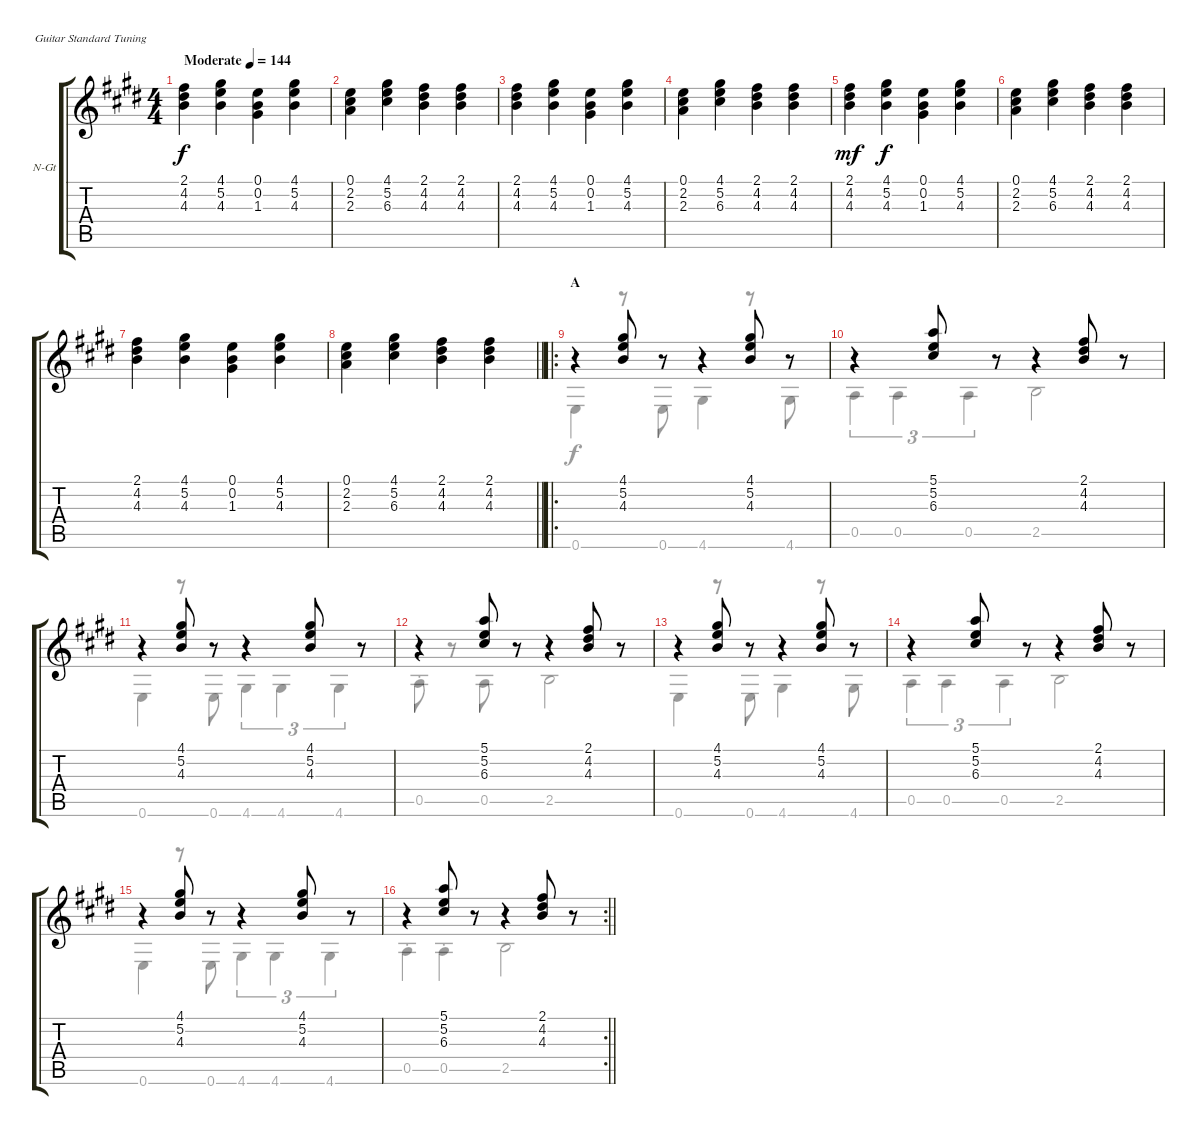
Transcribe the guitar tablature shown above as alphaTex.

\bracketExtendMode groupsimilarinstruments
\firstSystemTrackNameOrientation horizontal
\otherSystemsTrackNameOrientation horizontal
\track ("Guitar 4" "N-Gt") {instrument acousticguitarnylon}
\staff {score tabs}
\tuning (E4 B3 G3 D3 A2 E2)
\voice
\ts (4 4)
\beaming (8 2 2 2 2)
\tempo (144 "Moderate")
\clef g2
\ks e
(2.1 4.2 4.3).4{dy f instrument acousticguitarnylon} (4.1 5.2 4.3).4 (0.1 0.2 1.3).4 (4.1 5.2 4.3).4 |
(0.1 2.2 2.3).4 (4.1 5.2 6.3).4 (2.1 4.2 4.3).4 (2.1 4.2 4.3).4 |
(2.1 4.2 4.3).4 (4.1 5.2 4.3).4 (0.1 0.2 1.3).4 (4.1 5.2 4.3).4 |
(0.1 2.2 2.3).4 (4.1 5.2 6.3).4 (2.1 4.2 4.3).4 (2.1 4.2 4.3).4 |
(2.1 4.2 4.3).4{dy mf} (4.1 5.2 4.3).4{dy f} (0.1 0.2 1.3).4 (4.1 5.2 4.3).4 |
(0.1 2.2 2.3).4 (4.1 5.2 6.3).4 (2.1 4.2 4.3).4 (2.1 4.2 4.3).4 |
(2.1 4.2 4.3).4 (4.1 5.2 4.3).4 (0.1 0.2 1.3).4 (4.1 5.2 4.3).4 |
\barLineRight lightlight
(0.1 2.2 2.3).4 (4.1 5.2 6.3).4 (2.1 4.2 4.3).4 (2.1 4.2 4.3).4 |
\ro
\section ("" "A")
r.4 (4.1 5.2 4.3).8 r.8 r.4 (4.1 5.2 4.3).8 r.8 |
r.4 (5.1 5.2 6.3).8 r.8 r.4 (2.1 4.2 4.3).8 r.8 |
r.4 (4.1 5.2 4.3).8 r.8 r.4 (4.1 5.2 4.3).8 r.8 |
r.4 (5.1 5.2 6.3).8 r.8 r.4 (2.1 4.2 4.3).8 r.8 |
r.4 (4.1 5.2 4.3).8 r.8 r.4 (4.1 5.2 4.3).8 r.8 |
r.4 (5.1 5.2 6.3).8 r.8 r.4 (2.1 4.2 4.3).8 r.8 |
r.4 (4.1 5.2 4.3).8 r.8 r.4 (4.1 5.2 4.3).8 r.8 |
\rc 2
\barLineRight lightlight
r.4 (5.1 5.2 6.3).8 r.8 r.4 (2.1 4.2 4.3).8 r.8
\voice
\clef g2
\ottava regular
\simile none
\ks e
|
|
|
|
|
|
|
\barLineRight lightlight
|
0.6.4 r.8 0.6.8 4.6.4 r.8 4.6.8 |
0.5.4{tu (3 2)} 0.5.4{tu (3 2)} 0.5.4{tu (3 2)} 2.5.2 |
0.6.4 r.8 0.6.8 4.6.4{tu (3 2)} 4.6.4{tu (3 2)} 4.6.4{tu (3 2)} |
0.5{st}.8 r.8 0.5.8 r.8 2.5.2 |
0.6.4 r.8 0.6.8 4.6.4 r.8 4.6.8 |
0.5.4{tu (3 2)} 0.5.4{tu (3 2)} 0.5.4{tu (3 2)} 2.5.2 |
0.6.4 r.8 0.6.8 4.6.4{tu (3 2)} 4.6.4{tu (3 2)} 4.6.4{tu (3 2)} |
\barLineRight lightlight
0.5{st}.4 0.5{st}.4 2.5.2
